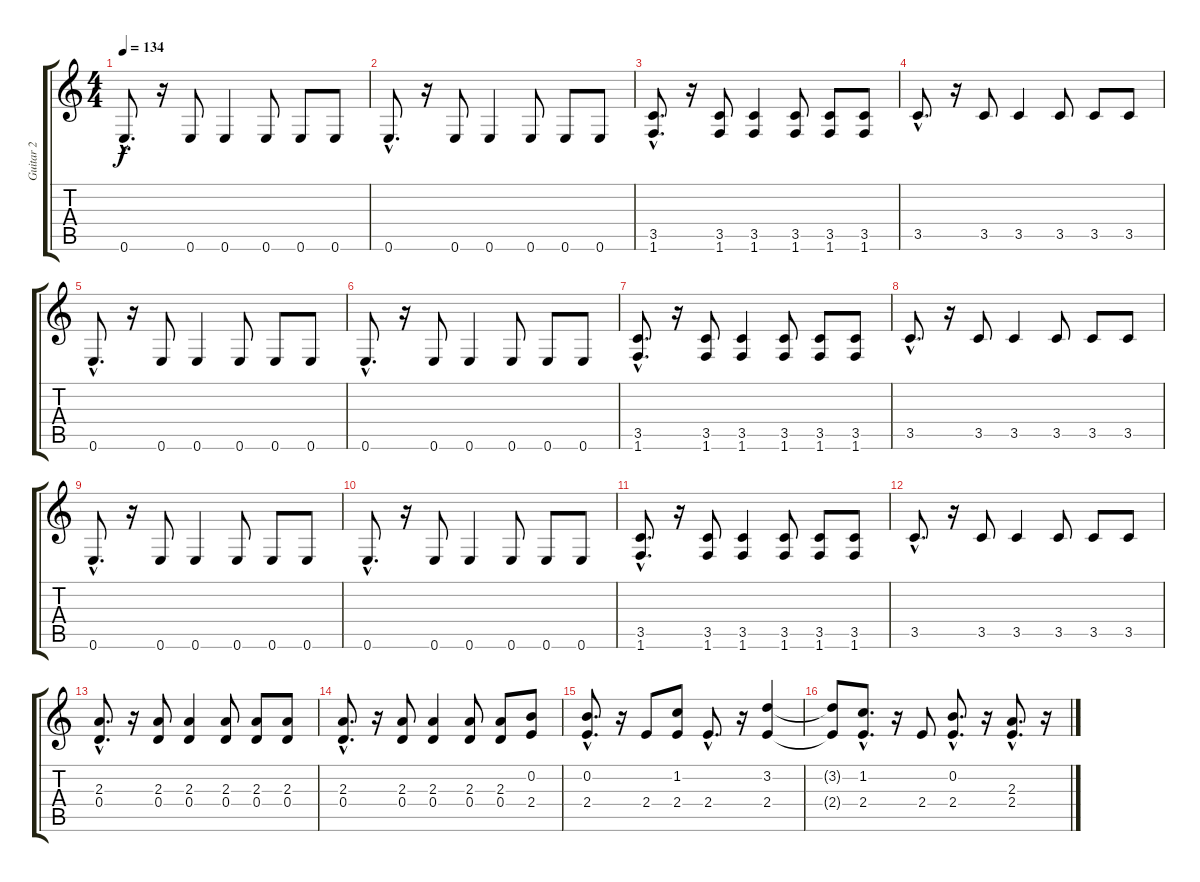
\track ("Guitar 2" "Guitar 2") {instrument distortionguitar}
\staff {score tabs}
\tuning (E4 B3 G3 D3 A2 E2) {hide}
\ts (4 4)
\tempo 134
\clef g2
\ks c
0.6{hac}.8{d dy f} r.16 0.6.8 0.6.4 0.6.8 0.6.8 0.6.8 |
0.6{hac}.8{d} r.16 0.6.8 0.6.4 0.6.8 0.6.8 0.6.8 |
(3.5{hac} 1.6{hac}).8{d} r.16 (3.5 1.6).8 (3.5 1.6).4 (3.5 1.6).8 (3.5 1.6).8 (3.5 1.6).8 |
3.5{hac}.8{d} r.16 3.5.8 3.5.4 3.5.8 3.5.8 3.5.8 |
0.6{hac}.8{d} r.16 0.6.8 0.6.4 0.6.8 0.6.8 0.6.8 |
0.6{hac}.8{d} r.16 0.6.8 0.6.4 0.6.8 0.6.8 0.6.8 |
(3.5{hac} 1.6{hac}).8{d} r.16 (3.5 1.6).8 (3.5 1.6).4 (3.5 1.6).8 (3.5 1.6).8 (3.5 1.6).8 |
3.5{hac}.8{d} r.16 3.5.8 3.5.4 3.5.8 3.5.8 3.5.8 |
0.6{hac}.8{d} r.16 0.6.8 0.6.4 0.6.8 0.6.8 0.6.8 |
0.6{hac}.8{d} r.16 0.6.8 0.6.4 0.6.8 0.6.8 0.6.8 |
(3.5{hac} 1.6{hac}).8{d} r.16 (3.5 1.6).8 (3.5 1.6).4 (3.5 1.6).8 (3.5 1.6).8 (3.5 1.6).8 |
3.5{hac}.8{d} r.16 3.5.8 3.5.4 3.5.8 3.5.8 3.5.8 |
(2.3{hac} 0.4{hac}).8{d} r.16 (2.3 0.4).8 (2.3 0.4).4 (2.3 0.4).8 (2.3 0.4).8 (2.3 0.4).8 |
(2.3{hac} 0.4{hac}).8{d} r.16 (2.3 0.4).8 (2.3 0.4).4 (2.3 0.4).8 (2.3 0.4).8 (0.2 2.4).8 |
(0.2{hac} 2.4{hac}).8{d} r.16 2.4.8 (1.2 2.4).8 2.4{hac}.8{d} r.16 (3.2 2.4).4 |
(3.2{t} 2.4{t}).8 (1.2{hac} 2.4{hac}).8{d} r.16 2.4.8 (0.2{hac} 2.4{hac}).8{d} r.16 (2.3{hac} 2.4{hac}).8{d} r.16
